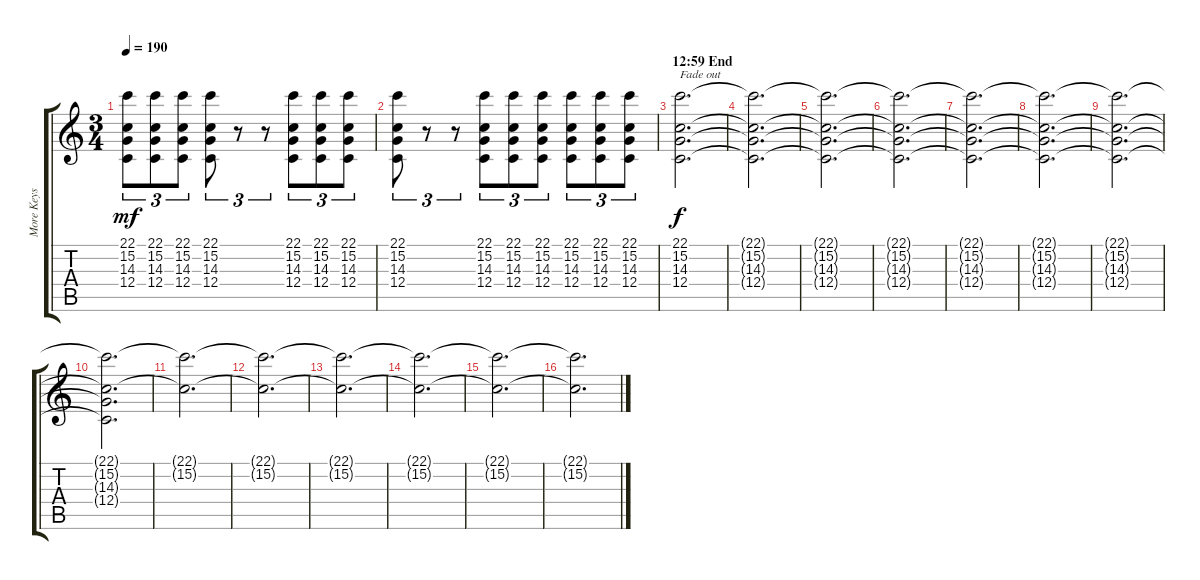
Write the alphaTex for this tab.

\track ("More Keys" "More Keys") {instrument stringensemble1}
\staff {score tabs}
\tuning (D4 A3 F3 C3 G2 C2) {hide}
\ts (3 4)
\tempo 190
\clef g2
\ks c
(22.1 15.2 14.3 12.4).8{tu (3 2) dy mf} (22.1 15.2 14.3 12.4).8{tu (3 2)} (22.1 15.2 14.3 12.4).8{tu (3 2)} (22.1 15.2 14.3 12.4).8{tu (3 2)} r.8{tu (3 2)} r.8{tu (3 2)} (22.1 15.2 14.3 12.4).8{tu (3 2)} (22.1 15.2 14.3 12.4).8{tu (3 2)} (22.1 15.2 14.3 12.4).8{tu (3 2)} |
(22.1 15.2 14.3 12.4).8{tu (3 2)} r.8{tu (3 2)} r.8{tu (3 2)} (22.1 15.2 14.3 12.4).8{tu (3 2)} (22.1 15.2 14.3 12.4).8{tu (3 2)} (22.1 15.2 14.3 12.4).8{tu (3 2)} (22.1 15.2 14.3 12.4).8{tu (3 2)} (22.1 15.2 14.3 12.4).8{tu (3 2)} (22.1 15.2 14.3 12.4).8{tu (3 2)} |
\section ("" "12:59 End")
(22.1 15.2 14.3 12.4).2{d txt "Fade out" dy f} |
(22.1{t} 15.2{t} 14.3{t} 12.4{t}).2{d} |
(22.1{t} 15.2{t} 14.3{t} 12.4{t}).2{d} |
(22.1{t} 15.2{t} 14.3{t} 12.4{t}).2{d} |
(22.1{t} 15.2{t} 14.3{t} 12.4{t}).2{d} |
(22.1{t} 15.2{t} 14.3{t} 12.4{t}).2{d} |
(22.1{t} 15.2{t} 14.3{t} 12.4{t}).2{d} |
(22.1{t} 15.2{t} 14.3{t} 12.4{t}).2{d} |
(22.1{t} 15.2{t}).2{d} |
(22.1{t} 15.2{t}).2{d} |
(22.1{t} 15.2{t}).2{d} |
(22.1{t} 15.2{t}).2{d} |
(22.1{t} 15.2{t}).2{d} |
(22.1{t} 15.2{t}).2{d}
